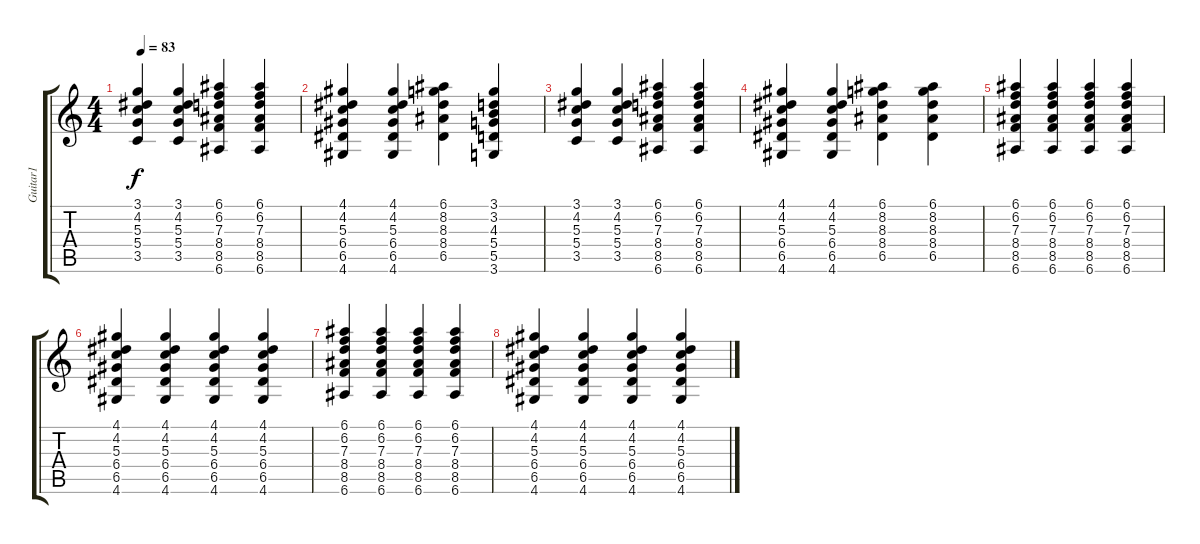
\track ("Guitar1" "Guitar1") {instrument overdrivenguitar}
\staff {score tabs}
\tuning (E4 B3 G3 D3 A2 E2) {hide}
\ts (4 4)
\tempo 83
\clef g2
\ks c
(3.1 4.2 5.3 5.4 3.5).4{dy f} (3.1 4.2 5.3 5.4 3.5).4 (6.1 6.2 7.3 8.4 8.5 6.6).4 (6.1 6.2 7.3 8.4 8.5 6.6).4 |
(4.1 4.2 5.3 6.4 6.5 4.6).4 (4.1 4.2 5.3 6.4 6.5 4.6).4 (6.1 8.2 8.3 8.4 6.5).4 (3.1 3.2 4.3 5.4 5.5 3.6).4 |
(3.1 4.2 5.3 5.4 3.5).4 (3.1 4.2 5.3 5.4 3.5).4 (6.1 6.2 7.3 8.4 8.5 6.6).4 (6.1 6.2 7.3 8.4 8.5 6.6).4 |
(4.1 4.2 5.3 6.4 6.5 4.6).4 (4.1 4.2 5.3 6.4 6.5 4.6).4 (6.1 8.2 8.3 8.4 6.5).4 (6.1 8.2 8.3 8.4 6.5).4 |
(6.1 6.2 7.3 8.4 8.5 6.6).4 (6.1 6.2 7.3 8.4 8.5 6.6).4 (6.1 6.2 7.3 8.4 8.5 6.6).4 (6.1 6.2 7.3 8.4 8.5 6.6).4 |
(4.1 4.2 5.3 6.4 6.5 4.6).4 (4.1 4.2 5.3 6.4 6.5 4.6).4 (4.1 4.2 5.3 6.4 6.5 4.6).4 (4.1 4.2 5.3 6.4 6.5 4.6).4 |
(6.1 6.2 7.3 8.4 8.5 6.6).4 (6.1 6.2 7.3 8.4 8.5 6.6).4 (6.1 6.2 7.3 8.4 8.5 6.6).4 (6.1 6.2 7.3 8.4 8.5 6.6).4 |
(4.1 4.2 5.3 6.4 6.5 4.6).4 (4.1 4.2 5.3 6.4 6.5 4.6).4 (4.1 4.2 5.3 6.4 6.5 4.6).4 (4.1 4.2 5.3 6.4 6.5 4.6).4
